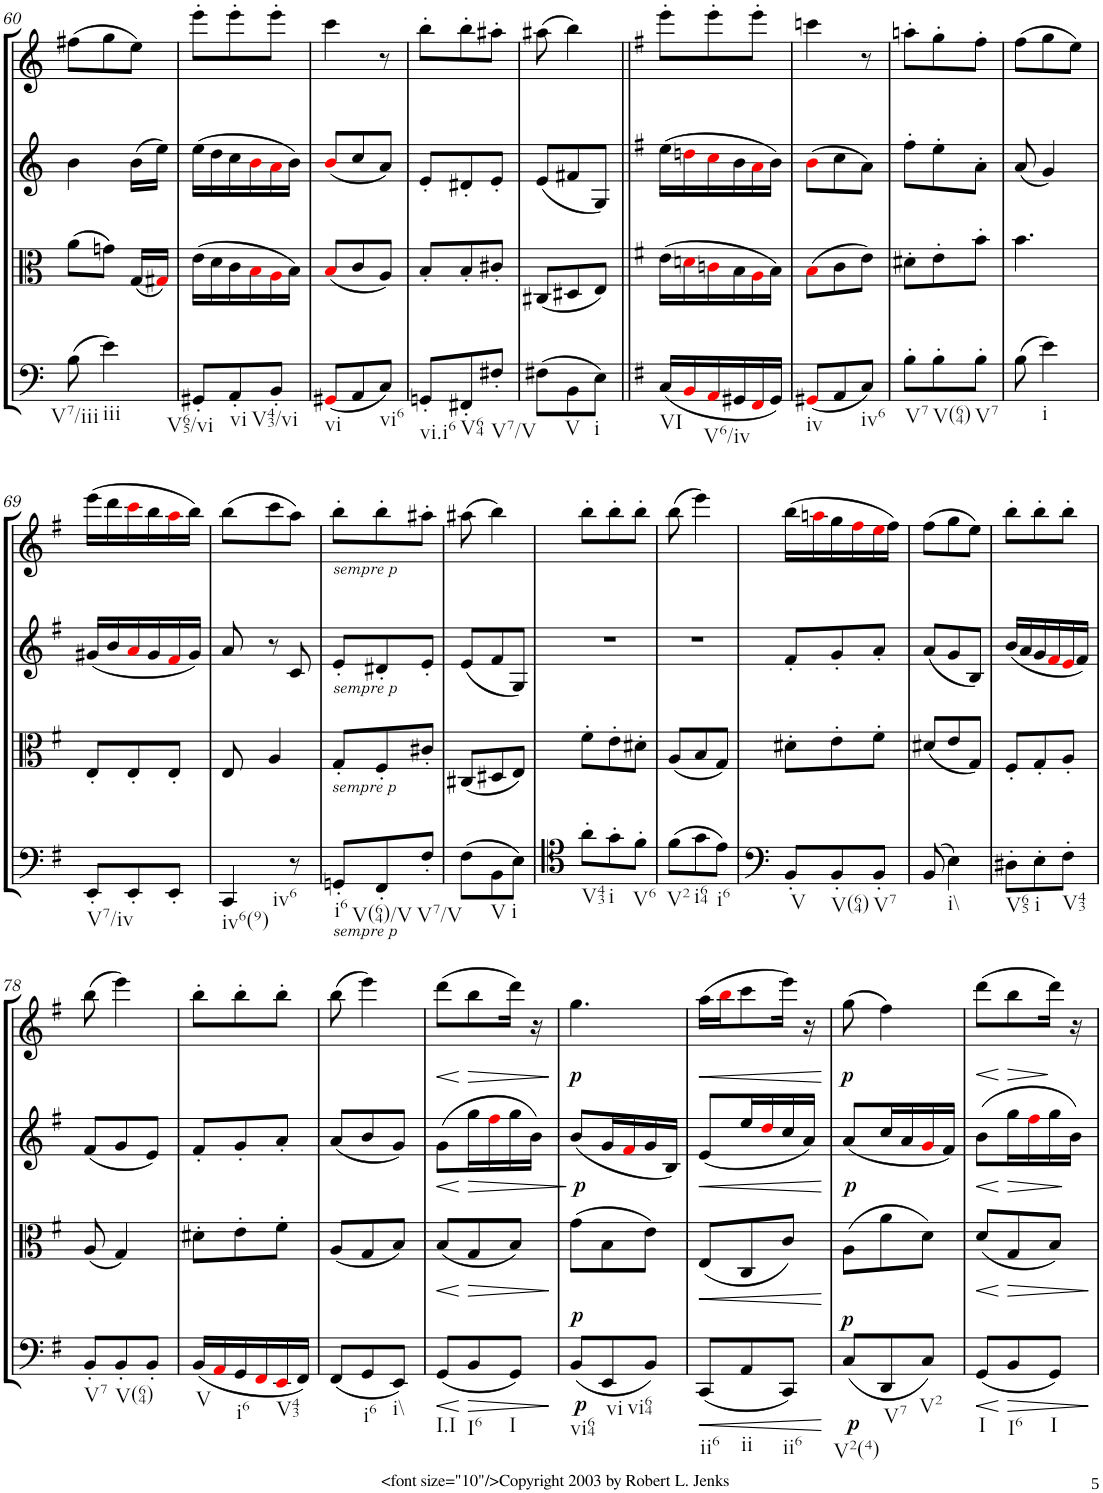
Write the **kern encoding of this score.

**kern	**dynam	**kern	**dynam	**kern	**dynam	**kern	**dynam
*part4	*part4	*part3	*part3	*part2	*part2	*part1	*part1
*staff4	*staff4	*staff3	*staff3	*staff2	*staff2	*staff1	*staff1
*I"Cello	*	*I"Viola	*	*I"2nd Violin	*	*I"1st Violin	*
*	*	*I'Vla	*	*I'Vln	*	*I'Vln	*
!!LO:PB:g=z
*clefF4	*	*clefC3	*	*clefG2	*	*clefG2	*
*k[]	*	*k[]	*	*k[]	*	*k[]	*
*C:	*	*C:	*	*C:	*	*C:	*
*M3/8	*	*M3/8	*	*M3/8	*	*M3/8	*
=60	=60	=60	=60	=60	=60	=60	=60
!LO:TX:b:t=V7/iii	!	!	!	!	!	!	!
(8B\	.	(8a\L	.	4b\	.	(8ff#X\L	.
!LO:TX:b:t=iii	!	!	!	!	!	!	!
4e\)	.	8gn\J)	.	.	.	8gg\	.
.	.	(16G/LL	.	(16b\LL	.	8ee\J)	.
.	.	16G#Xi/JJ)	.	16ee\JJ)	.	.	.
=61	=61	=61	=61	=61	=61	=61	=61
!LO:TX:b:t=V65/vi	!	!	!	!	!	!	!
8GG#X'/L	.	(16e\LL	.	(16ee\LL	.	8eee'\L	.
.	.	16d\	.	16dd\	.	.	.
!LO:TX:b:t=vi	!	!	!	!	!	!	!
8AA'/	.	16c\	.	16cc\	.	8eee'\	.
.	.	16Bi\	.	16bi\	.	.	.
!LO:TX:b:t=V43/vi	!	!	!	!	!	!	!
8BB'/J	.	16Ai\	.	16ai\	.	8eee'\J	.
.	.	16B\JJ)	.	16b\JJ)	.	.	.
=62	=62	=62	=62	=62	=62	=62	=62
!LO:TX:b:t=vi	!	!	!	!	!	!	!
(8GG#Xi/L	.	(8Bi/L	.	(8bi/L	.	4ccc\	.
8AA/	.	8c/	.	8cc/	.	.	.
!LO:TX:b:t=vi6	!	!	!	!	!	!	!
8C/J)	.	8A/J)	.	8a/J)	.	8r	.
=63	=63	=63	=63	=63	=63	=63	=63
!LO:TX:b:t=vi.i6	!	!	!	!	!	!	!
8GGn'/L	.	8B'/L	.	8e'/L	.	8bb'\L	.
!LO:TX:b:t=V64	!	!	!	!	!	!	!
8FF#X'/	.	8B'/	.	8d#X'/	.	8bb'\	.
!LO:TX:b:t=V7/V	!	!	!	!	!	!	!
8F#X'/J	.	8c#X'/J	.	8e'/J	.	8aa#X'\J	.
=64	=64	=64	=64	=64	=64	=64	=64
(8F#X\L	.	(8C#X/L	.	(8e/L	.	(8aa#X\	.
!LO:TX:b:t=V	!	!	!	!	!	!	!
8BB\	.	8D#X/	.	8f#X/	.	4bb\)	.
!LO:TX:b:t=i	!	!	!	!	!	!	!
8E\J)	.	8E/J)	.	8G/J)	.	.	.
=65||	=65||	=65||	=65||	=65||	=65||	=65||	=65||
*k[f#]	*	*k[f#]	*	*k[f#]	*	*k[f#]	*
*G:	*	*G:	*	*G:	*	*G:	*
!LO:TX:b:t=VI	!	!	!	!	!	!	!
(16C/LL	.	(16e\LL	.	(16ee\LL	.	8eee'\L	.
16BBi/	.	16dni\	.	16ddni\	.	.	.
!LO:TX:b:t=V6/iv	!	!	!	!	!	!	!
16AAi/	.	16cni\	.	16cci\	.	8eee'\	.
16GG#X/	.	16B\	.	16b\	.	.	.
16FF#i/	.	16Ai\	.	16ai\	.	8eee'\J	.
16GG#/JJ)	.	16B\JJ)	.	16b\JJ)	.	.	.
=66	=66	=66	=66	=66	=66	=66	=66
!LO:TX:b:t=iv	!	!	!	!	!	!	!
(8GG#Xi/L	.	(8Bi\L	.	(8bi\L	.	4cccn\	.
8AA/	.	8c\	.	8cc\	.	.	.
!LO:TX:b:t=iv6	!	!	!	!	!	!	!
8C/J)	.	8e\J)	.	8a\J)	.	8r	.
=67	=67	=67	=67	=67	=67	=67	=67
!LO:TX:b:t=V7	!	!	!	!	!	!	!
8B'\L	.	8d#X'\L	.	8ff#'\L	.	8aan'\L	.
!LO:TX:b:t=V(64)	!	!	!	!	!	!	!
8B'\	.	8e'\	.	8ee'\	.	8gg'\	.
!LO:TX:b:t=V7	!	!	!	!	!	!	!
8B'\J	.	8b'\J	.	8a'\J	.	8ff#'\J	.
=68	=68	=68	=68	=68	=68	=68	=68
(8B\	.	4.b\	.	(8a/	.	(8ff#\L	.
!LO:TX:b:t=i	!	!	!	!	!	!	!
4e\)	.	.	.	4g/)	.	8gg\	.
.	.	.	.	.	.	8ee\J)	.
!!LO:LB:g=z
=69	=69	=69	=69	=69	=69	=69	=69
!LO:TX:b:t=V7/iv	!	!	!	!	!	!	!
8EE'/L	.	8E'/L	.	(16g#X/LL	.	(16eee\LL	.
.	.	.	.	16b/	.	16ddd\	.
8EE'/	.	8E'/	.	16ai/	.	16ccci\	.
.	.	.	.	16g#/	.	16bb\	.
8EE'/J	.	8E'/J	.	16f#i/	.	16aai\	.
.	.	.	.	16g#/JJ)	.	16bb\JJ)	.
=70	=70	=70	=70	=70	=70	=70	=70
!LO:TX:b:t=iv6(9)	!	!	!	!	!	!	!
!LO:TX:b:t=iv6	!	!	!	!	!	!	!
4CC/	.	8E/	.	8a/	.	(8bb\L	.
.	.	4A/	.	8r	.	8ccc\	.
8r	.	.	.	8c/	.	8aa\J)	.
=71	=71	=71	=71	=71	=71	=71	=71
!	!	!	!	!	!	!LO:TX:b:i:t=sempre p	!
!	!	!	!	!LO:TX:b:i:t=sempre p	!	!	!
!	!	!LO:TX:b:i:t=sempre p	!	!	!	!	!
!LO:TX:b:i:t=sempre p	!	!	!	!	!	!	!
!LO:TX:b:t=i6	!	!	!	!	!	!	!
8GGn'/L	.	8G'/L	.	8e'/L	.	8bb'\L	.
!LO:TX:b:t=V(64)/V	!	!	!	!	!	!	!
8FF#'/	.	8F#'/	.	8d#X'/	.	8bb'\	.
!LO:TX:b:t=V7/V	!	!	!	!	!	!	!
8F#'/J	.	8c#X'/J	.	8e'/J	.	8aa#X'\J	.
=72	=72	=72	=72	=72	=72	=72	=72
(8F#\L	.	(8C#X/L	.	(8e/L	.	(8aa#X\	.
!LO:TX:b:t=V	!	!	!	!	!	!	!
8BB\	.	8D#X/	.	8f#/	.	4bb\)	.
!LO:TX:b:t=i	!	!	!	!	!	!	!
8E\J)	.	8E/J)	.	8G/J)	.	.	.
=73	=73	=73	=73	=73	=73	=73	=73
!LO:TX:b:t=V43	!	!	!	!	!	!	!
8a'\L	.	8f#'\L	.	4.r	.	8bb'\L	.
!LO:TX:b:t=i	!	!	!	!	!	!	!
8g'\	.	8e'\	.	.	.	8bb'\	.
!LO:TX:b:t=V6	!	!	!	!	!	!	!
8f#'\J	.	8d#X'\J	.	.	.	8bb'\J	.
=74	=74	=74	=74	=74	=74	=74	=74
!LO:TX:b:t=V2	!	!	!	!	!	!	!
(8f#\L	.	(8A/L	.	4.r	.	(8bb\	.
!LO:TX:b:t=i64	!	!	!	!	!	!	!
8g\	.	8B/	.	.	.	4eee\)	.
!LO:TX:b:t=i6	!	!	!	!	!	!	!
8e\J)	.	8G/J)	.	.	.	.	.
=75	=75	=75	=75	=75	=75	=75	=75
!LO:TX:b:t=V	!	!	!	!	!	!	!
8BB'/L	.	8d#X'\L	.	8f#'/L	.	(16bb\LL	.
.	.	.	.	.	.	16aani\	.
!LO:TX:b:t=V(64)	!	!	!	!	!	!	!
8BB'/	.	8e'\	.	8g'/	.	16gg\	.
.	.	.	.	.	.	16ff#i\	.
!LO:TX:b:t=V7	!	!	!	!	!	!	!
8BB'/J	.	8f#'\J	.	8a'/J	.	16eei\	.
.	.	.	.	.	.	16ff#\JJ)	.
=76	=76	=76	=76	=76	=76	=76	=76
(8BB/	.	(8d#X/L	.	(8a/L	.	(8ff#\L	.
!LO:TX:b:t=i\\	!	!	!	!	!	!	!
4E\)	.	8e/	.	8g/	.	8gg\	.
.	.	8G/J)	.	8B/J)	.	8ee\J)	.
=77	=77	=77	=77	=77	=77	=77	=77
!LO:TX:b:t=V65	!	!	!	!	!	!	!
8D#X'\L	.	8F#'/L	.	(16b/LL	.	8bb'\L	.
.	.	.	.	16a/	.	.	.
!LO:TX:b:t=i	!	!	!	!	!	!	!
8E'\	.	8G'/	.	16g/	.	8bb'\	.
.	.	.	.	16f#i/	.	.	.
!LO:TX:b:t=V43	!	!	!	!	!	!	!
8F#'\J	.	8A'/J	.	16ei/	.	8bb'\J	.
.	.	.	.	16f#/JJ)	.	.	.
!!LO:LB:g=z
=78	=78	=78	=78	=78	=78	=78	=78
!LO:TX:b:t=V7	!	!	!	!	!	!	!
8BB'/L	.	(8A/	.	(8f#/L	.	(8bb\	.
!LO:TX:b:t=V(64)	!	!	!	!	!	!	!
8BB'/	.	4G/)	.	8g/	.	4eee\)	.
8BB'/J	.	.	.	8e/J)	.	.	.
=79	=79	=79	=79	=79	=79	=79	=79
!LO:TX:b:t=V	!	!	!	!	!	!	!
(16BB/LL	.	8d#X'\L	.	8f#'/L	.	8bb'\L	.
16AAi/	.	.	.	.	.	.	.
!LO:TX:b:t=i6	!	!	!	!	!	!	!
16GG/	.	8e'\	.	8g'/	.	8bb'\	.
16FF#i/	.	.	.	.	.	.	.
!LO:TX:b:t=V43	!	!	!	!	!	!	!
16EEi/	.	8f#'\J	.	8a'/J	.	8bb'\J	.
16FF#/JJ)	.	.	.	.	.	.	.
=80	=80	=80	=80	=80	=80	=80	=80
(8FF#/L	.	(8A/L	.	(8a/L	.	(8bb\	.
!LO:TX:b:t=i6	!	!	!	!	!	!	!
8GG/	.	8G/	.	8b/	.	4eee\)	.
!LO:TX:b:t=i\\	!	!	!	!	!	!	!
8EE/J)	.	8B/J)	.	8g/J)	.	.	.
=81	=81	=81	=81	=81	=81	=81	=81
!LO:TX:b:t=I.I	!	!	!	!	!	!	!
!	!LO:HP:b	!	!LO:HP:b	!	!LO:HP:b	!	!LO:HP:b
(8GG/L	<	(8B/L	<	(8g\L	<	(8ddd\L	<
!LO:TX:b:t=I6	!	!	!	!	!	!	!
!	!LO:HP:n=1:b	!	!LO:HP:n=1:b	!	!LO:HP:n=1:b	!	!LO:HP:n=1:b
8BB/	[ >	8G/	[ >	16gg\L	[ >	8bb\	[ >
.	.	.	.	16ff#i\	.	.	.
!LO:TX:b:t=I	!	!	!	!	!	!	!
8GG/J)	.	8B/J)	.	16gg\	.	16ddd\Jk)	.
.	.	.	.	16b\JJ)	.	16r	.
.	]	.	]	.	]	.	]
=82	=82	=82	=82	=82	=82	=82	=82
!LO:TX:b:t=vi64	!	!	!	!	!	!	!
!	!LO:DY:b	!	!	!	!	!	!
!	!LO:DY:n=1:a	!	!	!	!LO:DY:b	!	!LO:DY:b
(8BB/L	p p	(8g\L	.	(8b/L	p	4.gg\	p
!LO:TX:b:t=vi	!	!	!	!	!	!	!
8EE/	.	8B\	.	16g/L	.	.	.
.	.	.	.	16f#i/	.	.	.
!LO:TX:b:t=vi64	!	!	!	!	!	!	!
8BB/J)	.	8e\J)	.	16g/	.	.	.
.	.	.	.	16B/JJ)	.	.	.
=83	=83	=83	=83	=83	=83	=83	=83
!LO:TX:b:t=ii6	!	!	!	!	!	!	!
!	!LO:HP:b	!	!LO:HP:b	!	!LO:HP:b	!	!LO:HP:b
(8CC/L	<	(8E/L	<	(8e/L	<	(16aa\LL	<
.	.	.	.	.	.	16bbi\J	.
!LO:TX:b:t=ii	!	!	!	!	!	!	!
8AA/	.	8C/	.	16ee/L	.	8ccc\	.
.	.	.	.	16ddi/	.	.	.
!LO:TX:b:t=ii6	!	!	!	!	!	!	!
8CC/J)	.	8c/J)	.	16cc/	.	16eee\Jk)	.
.	.	.	.	16a/JJ)	.	16r	.
.	[	.	[	.	[	.	[
=84	=84	=84	=84	=84	=84	=84	=84
!LO:TX:b:t=V2(4)	!	!	!	!	!	!	!
!	!LO:DY:b	!	!	!	!	!	!
!	!LO:DY:n=1:a	!	!	!	!LO:DY:b	!	!LO:DY:b
(8C/L	p p	(8A\L	.	(8a/L	p	(8gg\	p
!LO:TX:b:t=V7	!	!	!	!	!	!	!
8DD/	.	8a\	.	16cc/L	.	4ff#\)	.
.	.	.	.	16a/	.	.	.
!LO:TX:b:t=V2	!	!	!	!	!	!	!
8C/J)	.	8d\J)	.	16gi/	.	.	.
.	.	.	.	16f#/JJ)	.	.	.
=85	=85	=85	=85	=85	=85	=85	=85
!LO:TX:b:t=I	!	!	!	!	!	!	!
!	!LO:HP:b	!	!LO:HP:b	!	!LO:HP:b	!	!LO:HP:b
(8GG/L	<	(8d/L	<	(8b\L	<	(8ddd\L	<
!LO:TX:b:t=I6	!	!	!	!	!	!	!
!	!LO:HP:n=1:b	!	!LO:HP:n=1:b	!	!LO:HP:n=1:b	!	!LO:HP:n=1:b
8BB/	[ >	8G/	[ >	16gg\L	[ >	8bb\	[ >
.	.	.	.	16ff#i\	.	.	.
!LO:TX:b:t=I	!	!	!	!	!	!	!
8GG/J)	.	8B/J)	.	16gg\	.	16ddd\Jk)	.
.	.	.	.	16b\JJ)	.	16r	.
.	]	.	]	.	]	.	]
=	=	=	=	=	=	=	=
*-	*-	*-	*-	*-	*-	*-	*-
